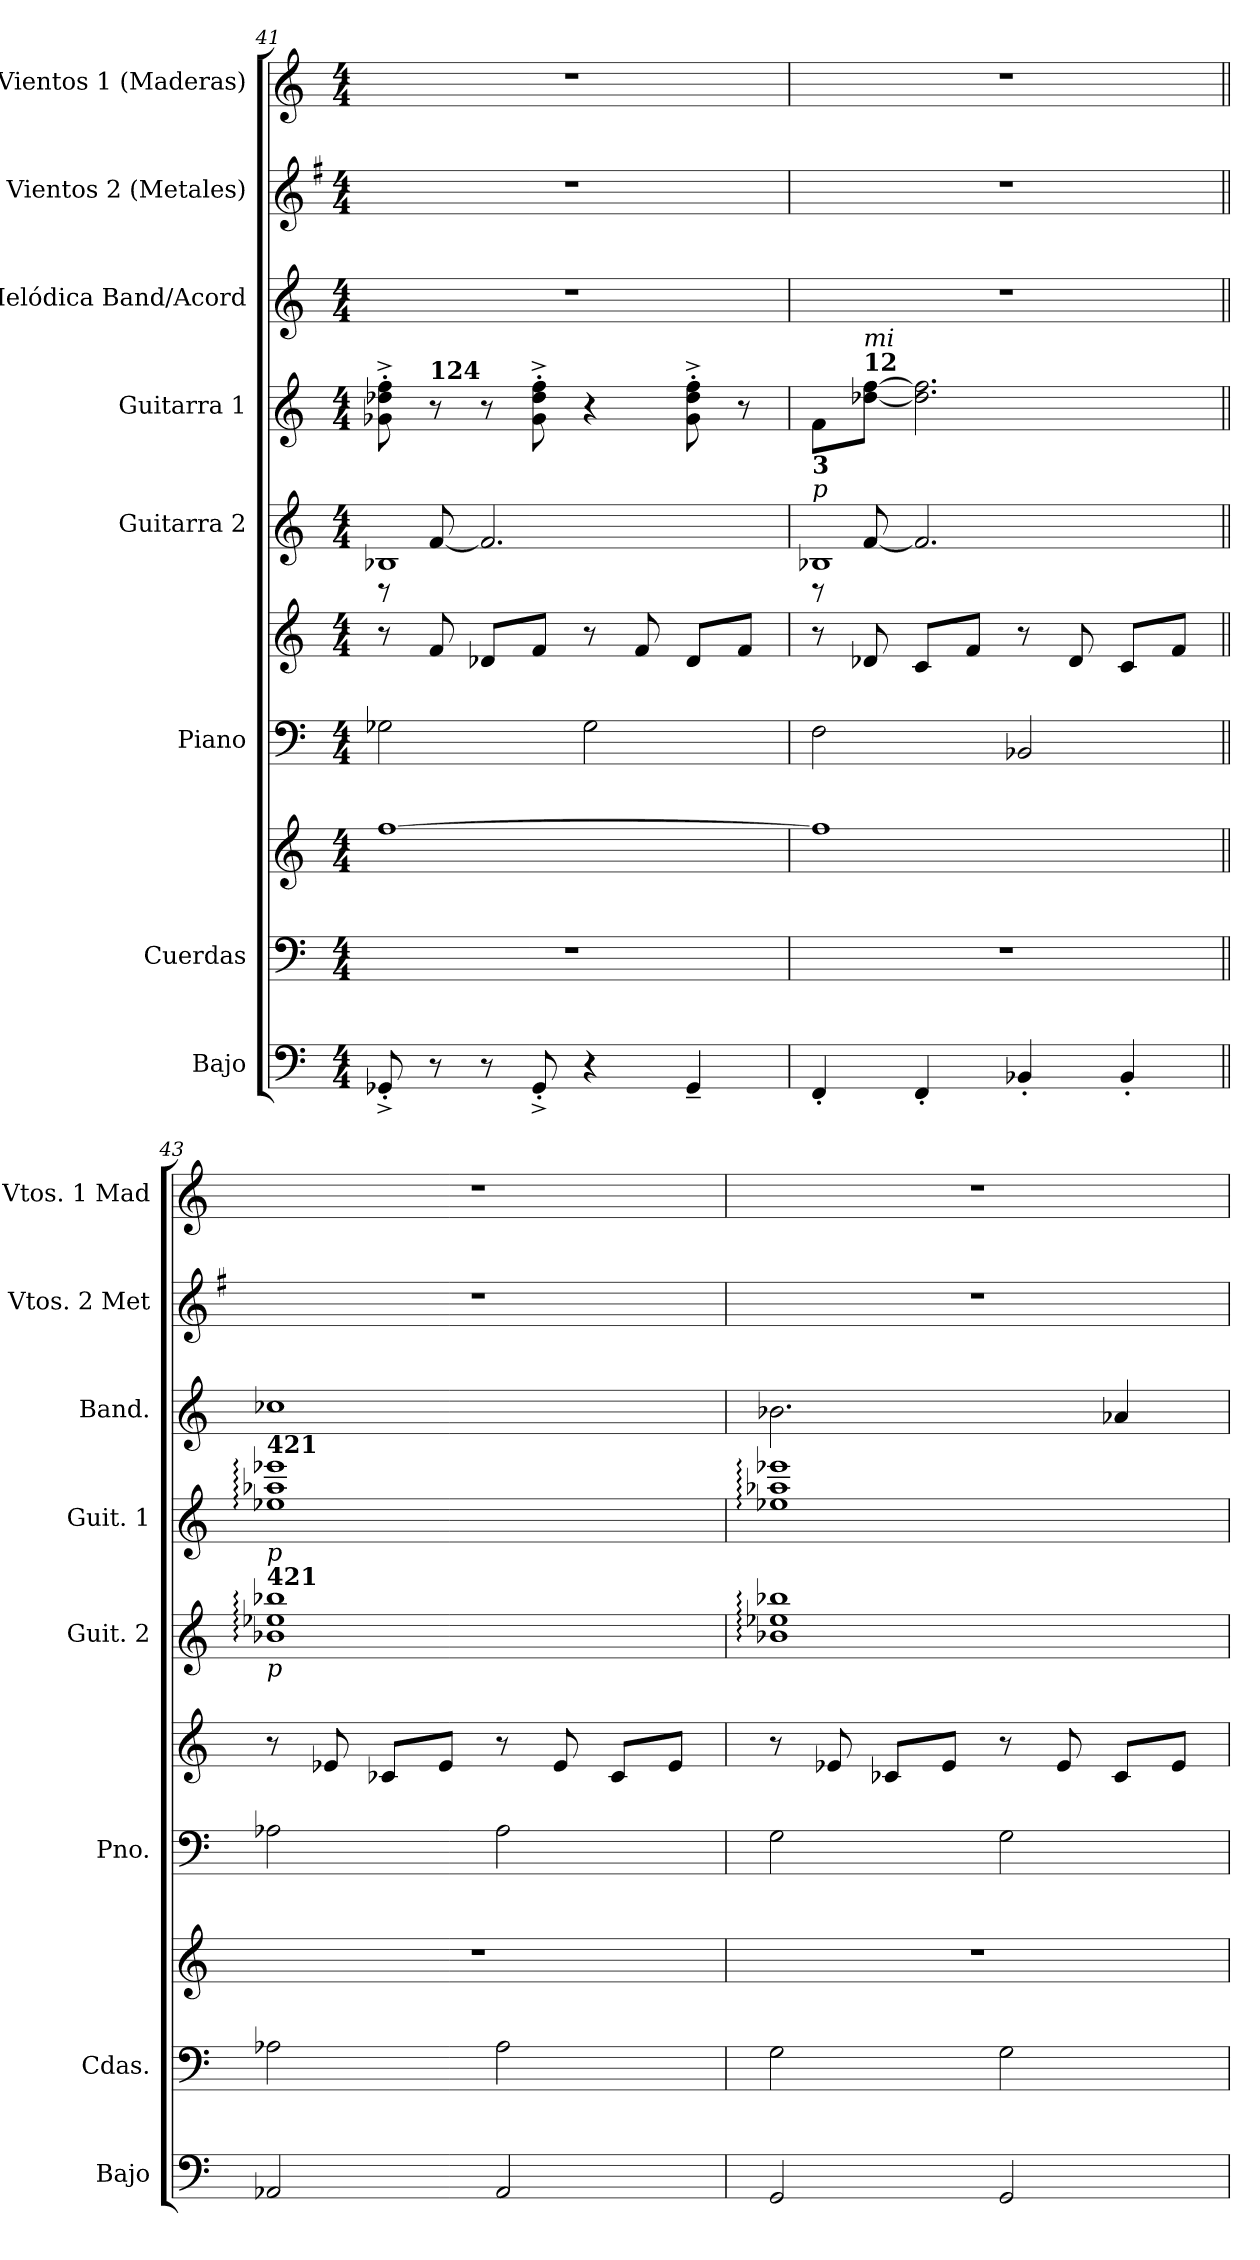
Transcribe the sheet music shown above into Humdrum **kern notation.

**kern	**kern	**kern	**kern	**kern	**kern	**kern	**kern	**kern	**kern
*part8	*part7	*part7	*part6	*part6	*part5	*part4	*part3	*part2	*part1
*staff10	*staff9	*staff8	*staff7	*staff6	*staff5	*staff4	*staff3	*staff2	*staff1
*I"Bajo	*I"Cuerdas	*	*I"Piano	*	*I"Guitarra 2	*I"Guitarra 1	*I"Melódica Band/Acord	*I"Vientos 2 (Metales)	*I"Vientos 1 (Maderas)
*I'Bajo	*I'Cdas.	*	*I'Pno.	*	*I'Guit. 2	*I'Guit. 1	*I'Band.	*I'Vtos. 2 Met	*I'Vtos. 1 Mad
*clefF4	*clefF4	*clefG2	*clefF4	*clefG2	*clefG2	*clefG2	*clefG2	*clefG2	*clefG2
*ITrd7c12	*	*	*	*	*ITrd7c12	*ITrd7c12	*	*ITrd4c7	*
*k[]	*k[]	*k[]	*k[]	*k[]	*k[]	*k[]	*k[]	*k[]	*k[]
*M4/4	*M4/4	*M4/4	*M4/4	*M4/4	*M4/4	*M4/4	*M4/4	*M4/4	*M4/4
=41	=41	=41	=41	=41	=41	=41	=41	=41	=41
*	*	*	*	*	*^	*	*	*	*
8GGG-X'^/	1r	[1ff	2G-X\	8r	1BB-X	8r	8G-X\'^ 8d-X\'^ 8f\'^	1r	1r	1r
!	!	!	!	!	!	!	!LO:TX:a:B:t=124	!	!	!
8r	.	.	.	8f/	.	[8F/	8r	.	.	.
8r	.	.	.	8d-X/L	.	2.F/]	8r	.	.	.
8GGG-'^/	.	.	.	8f/J	.	.	8G-\'^ 8d-\'^ 8f\'^	.	.	.
4r	.	.	2G-\	8r	.	.	4r	.	.	.
.	.	.	.	8f/	.	.	.	.	.	.
4GGG-~/	.	.	.	8d-/L	.	.	8G-\'^ 8d-\'^ 8f\'^	.	.	.
.	.	.	.	8f/J	.	.	8r	.	.	.
!!LO:PB:g=z
=42	=42	=42	=42	=42	=42	=42	=42	=42	=42	=42
!	!	!	!	!	!	!	!LO:TX:b:B:t=3	!	!	!
!	!	!	!	!	!	!	!LO:TX:b:i:t=p	!	!	!
4FFF'/	1r	1ff]	2F\	8r	1BB-X	8r	8F\L	1r	1r	1r
!	!	!	!	!	!	!	!LO:TX:a:B:t=12	!	!	!
!	!	!	!	!	!	!	!LO:TX:a:i:t=mi	!	!	!
.	.	.	.	8d-X/	.	[8F/	[8d-X\ [8f\J	.	.	.
4FFF'/	.	.	.	8c/L	.	2.F/]	2.d-\] 2.f\]	.	.	.
.	.	.	.	8f/J	.	.	.	.	.	.
4BBB-X'/	.	.	2BB-X/	8r	.	.	.	.	.	.
.	.	.	.	8d-/	.	.	.	.	.	.
4BBB-'/	.	.	.	8c/L	.	.	.	.	.	.
.	.	.	.	8f/J	.	.	.	.	.	.
*	*	*	*	*	*v	*v	*	*	*	*
=43||	=43||	=43||	=43||	=43||	=43||	=43||	=43||	=43||	=43||
!	!	!	!	!	!	!LO:TX:a:B:t=421	!	!	!
!	!	!	!	!	!	!LO:TX:b:i:t=p	!	!	!
!	!	!	!	!	!LO:TX:b:i:t=p	!	!	!	!
!	!	!	!	!	!LO:TX:a:B:t=421	!	!	!	!
2AAA-X/	2A-X\	1r	2A-X\	8r	1B-X: 1e-X: 1b-X:	1e-X: 1a-X: 1ee-X:	1cc-X	1r	1r
.	.	.	.	8e-X/	.	.	.	.	.
.	.	.	.	8c-X/L	.	.	.	.	.
.	.	.	.	8e-/J	.	.	.	.	.
2AAA-/	2A-\	.	2A-\	8r	.	.	.	.	.
.	.	.	.	8e-/	.	.	.	.	.
.	.	.	.	8c-/L	.	.	.	.	.
.	.	.	.	8e-/J	.	.	.	.	.
=44	=44	=44	=44	=44	=44	=44	=44	=44	=44
2GGG/	2G\	1r	2G\	8r	1B-X: 1e-X: 1b-X:	1e-X: 1a-X: 1ee-X:	2.b-X\	1r	1r
.	.	.	.	8e-X/	.	.	.	.	.
.	.	.	.	8c-X/L	.	.	.	.	.
.	.	.	.	8e-/J	.	.	.	.	.
2GGG/	2G\	.	2G\	8r	.	.	.	.	.
.	.	.	.	8e-/	.	.	.	.	.
.	.	.	.	8c-/L	.	.	4a-X/	.	.
.	.	.	.	8e-/J	.	.	.	.	.
=	=	=	=	=	=	=	=	=	=
*-	*-	*-	*-	*-	*-	*-	*-	*-	*-
